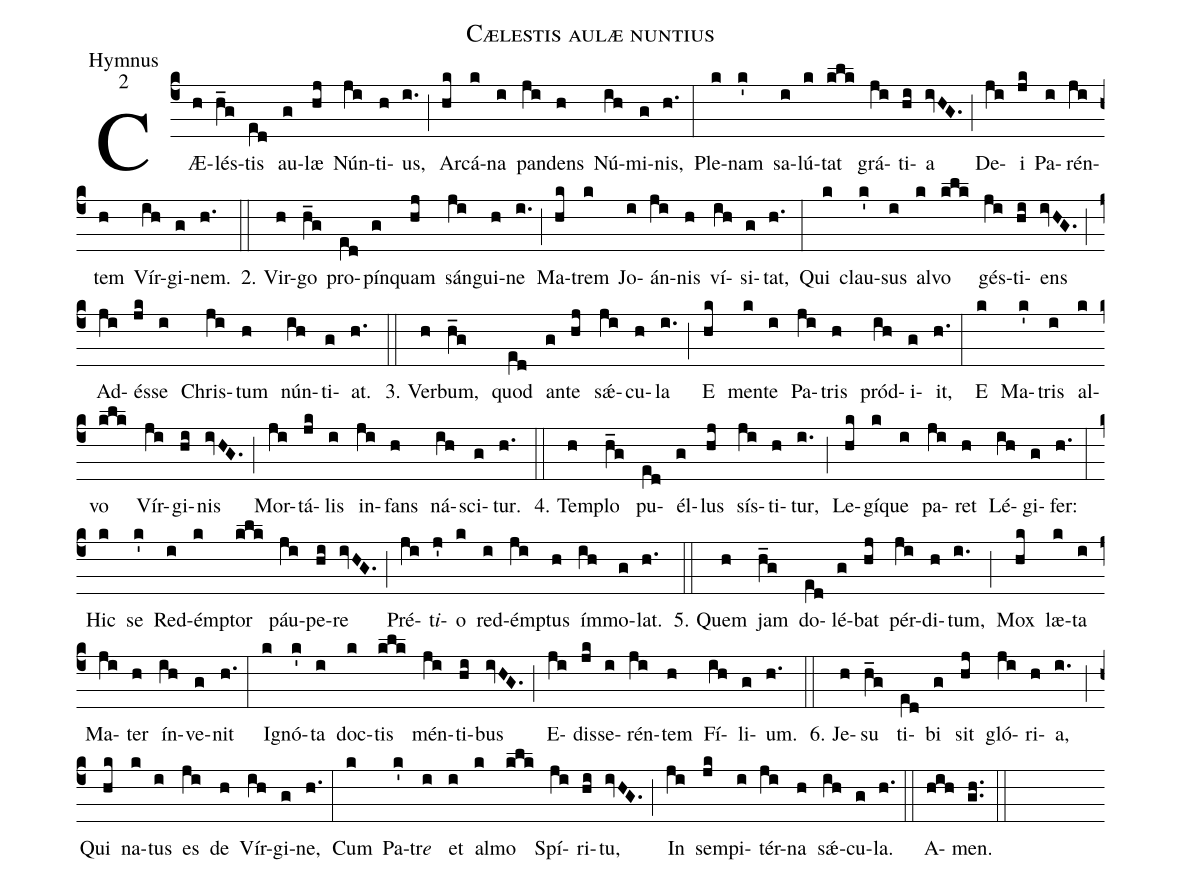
name: Cælestis aulæ nuntius;
office-part: Hymnus;
mode: 2;
%%
(c4) CÆ(h)lés(h_g)tis(e[ll:1]d) au(g)læ(hj) Nún(ji)ti(h)us,(i.) (;) Ar(hk)cá(k)na(i) pan(ji)dens(h) Nú(ih)mi(g)nis,(h.) (:)
Ple(k)nam(k') sa(i)lú(k)tat(klk) grá(ji)ti(hi)a(ivHG.) (;) De(ji)i(jk) Pa(i)rén(ji)tem(h) Vír(ih)gi(g)nem.(h.) (::)
2. Vir(h)go(h_g) pro(e[ll:1]d)pín(g)quam(hj) sán(ji)gui(h)ne(i.) (;) Ma(hk)trem(k) Jo(i)án(ji)nis(h) ví(ih)si(g)tat,(h.) (:)
Qui(k) clau(k')sus(i) al(k)vo(klk) gés(ji)ti(hi)ens(ivHG.) (;) Ad(ji)és(jk)se(i) Chris(ji)tum(h) nún(ih)ti(g)at.(h.) (::)
3. Ver(h)bum,(h_g) quod(e[ll:1]d) an(g)te(hj) sǽ(ji)cu(h)la(i.) (;) E(hk) men(k)te(i) Pa(ji)tris(h) pród(ih)i(g)it,(h.) (:)
E(k) Ma(k')tris(i) al(k)vo(klk) Vír(ji)gi(hi)nis(ivHG.) (;) Mor(ji)tá(jk)lis(i) in(ji)fans(h) ná(ih)sci(g)tur.(h.) (::)
4. Tem(h)plo(h_g) pu(e[ll:1]d)él(g)lus(hj) sís(ji)ti(h)tur,(i.) (;) Le(hk)gí(k)que(i) pa(ji)ret(h) Lé(ih)gi(g)fer:(h.) (:)
Hic(k) se(k') Red(i)émp(k)tor(klk) páu(ji)pe(hi)re(ivHG.) (;) Pré(ji)t{<i>i</i>}(j')o(k) red(i)émp(ji)tus(h) ím(ih)mo(g)lat.(h.) (::)
5. Quem(h) jam(h_g) do(e[ll:1]d)lé(g)bat(hj) pér(ji)di(h)tum,(i.) (;) Mox(hk) læ(k)ta(i) Ma(ji)ter(h) ín(ih)ve(g)nit(h.) (:)
I(k)gnó(k')ta(i) doc(k)tis(klk) mén(ji)ti(hi)bus(ivHG.) (;) E(ji)dis(jk)se(i)rén(ji)tem(h) Fí(ih)li(g)um.(h.) (::)
6. Je(h)su(h_g) ti(e[ll:1]d)bi(g) sit(hj) gló(ji)ri(h)a,(i.) (;) Qui(hk) na(k)tus(i) es(ji) de(h) Vír(ih)gi(g)ne,(h.) (:)
Cum(k) Pa(k')tr{<i>e</i>}(i) et(i) al(k)mo(klk) Spí(ji)ri(hi)tu,(ivHG.) (;) In(ji) sem(jk)pi(i)tér(ji)na(h) sǽ(ih)cu(g)la.(h.) (::)
A(hih)men.(gh..) (::)
